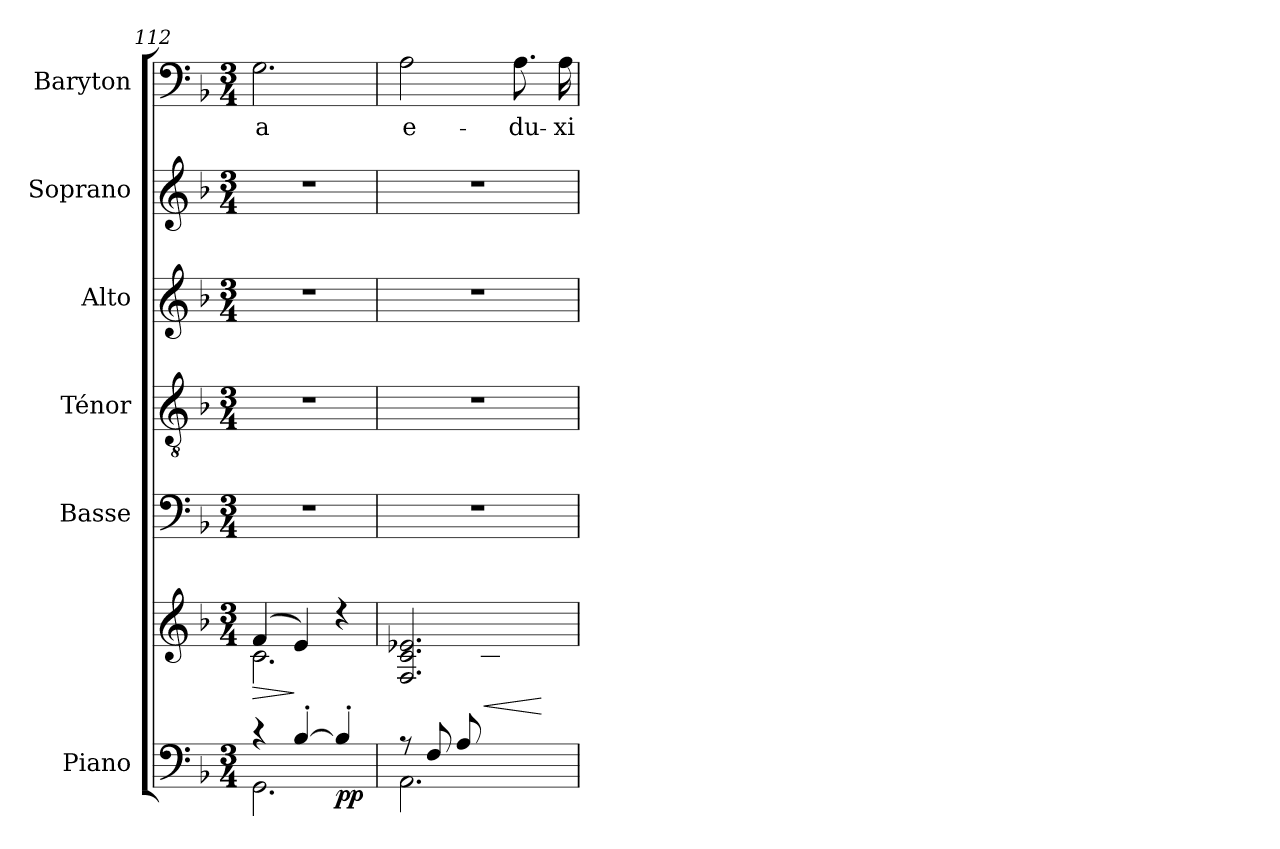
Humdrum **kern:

**kern	**kern	**dynam	**kern	**kern	**kern	**kern	**kern	**text
*part6	*part6	*part6	*part5	*part4	*part3	*part2	*part1	*part1
*staff7	*staff6	*staff6/7	*staff5	*staff4	*staff3	*staff2	*staff1	*staff1
*I"Piano	*	*	*I"Basse	*I"Ténor	*I"Alto	*I"Soprano	*I"Baryton	*
*I'Pno.	*	*	*I'B.	*I'T.	*I'Alt.	*I'So.	*I'Bar.	*
*clefF4	*clefG2	*	*clefF4	*clefGv2	*clefG2	*clefG2	*clefF4	*
*k[b-]	*k[b-]	*	*k[b-]	*k[b-]	*k[b-]	*k[b-]	*k[b-]	*
*M3/4	*M3/4	*	*M3/4	*M3/4	*M3/4	*M3/4	*M3/4	*
=112	=112	=112	=112	=112	=112	=112	=112	=112
*^	*	*	*	*	*	*	*	*
!	!	!	!LO:HP:b	!	!	!	!	!	!LO:LY:b
*	*	*^	*	*	*	*	*	*	*
4r	2.GG\	(4f/	2.c\	>	2.r	2.r	2.r	2.r	2.G\	-a
[4B-'/	.	4e/)	.	]	.	.	.	.	.	.
!	!	!	!	!LO:DY:b=2	!	!	!	!	!	!
4B-'/]	.	4r	.	pp	.	.	.	.	.	.
=113	=113	=113	=113	=113	=113	=113	=113	=113	=113	=113
!	!	!	!	!	!	!	!	!	!	!LO:LY:b
8r	2.AA\	2.F/ 2.c/ 2.e-X/	4.ryy	.	2.r	2.r	2.r	2.r	2A\	e-
(>8F/L	.	.	.	.	.	.	.	.	.	.
8A/	.	.	.	.	.	.	.	.	.	.
!	!	!	!	!LO:HP:b	!	!	!	!	!	!
4.ryy	.	.	8c\	<	.	.	.	.	.	.
!	!	!	!	!	!	!	!	!	!	!LO:LY:b
.	.	.	8e-X\	.	.	.	.	.	8.A\	-du-
.	.	.	8f\J)	[	.	.	.	.	.	.
!	!	!	!	!	!	!	!	!	!	!LO:LY:b
.	.	.	.	.	.	.	.	.	16A\	-xi
*v	*v	*	*	*	*	*	*	*	*	*
*	*v	*v	*	*	*	*	*	*	*
=	=	=	=	=	=	=	=	=
*-	*-	*-	*-	*-	*-	*-	*-	*-
